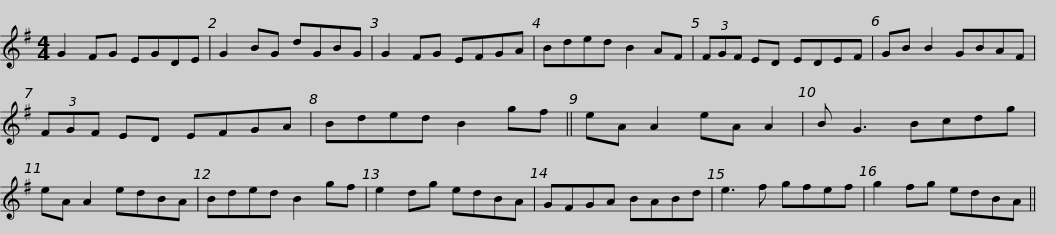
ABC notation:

X:1
L:1/8
M:4/4
I:linebreak $
K:G
V:1 treble
V:1
 G2 FG EGDE | G2 BG dGBG | G2 FG EFGA | Bded B2 AF | (3FGF ED EDEF | %5
 GB B2 GBAF |$ (3FGF ED EFGA | Bded B2 gf || eA A2 eA A2 | B G3 Bcdg | %10
 eA A2 edBA | Bded B2 gf |$ e2 dg edBA | GFGA BABd | e3 f gfef | %15
 g2 fg edBA || %16
